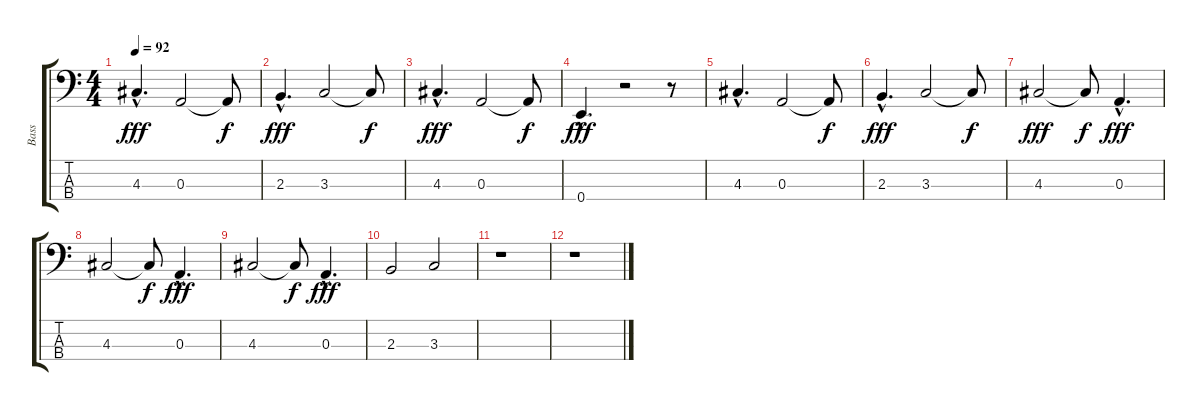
\track ("Bass" "Bass") {instrument electricbassfinger}
\staff {score tabs}
\tuning (G2 D2 A1 E1) {hide}
\ts (4 4)
\tempo 92
\clef f4
\ks c
4.3{hac}.4{d dy fff} 0.3.2 0.3{t}.8{dy f} |
2.3{hac}.4{d dy fff} 3.3.2 3.3{t}.8{dy f} |
4.3{hac}.4{d dy fff} 0.3.2 0.3{t}.8{dy f} |
0.4{hac}.4{d dy fff} r.2 r.8 |
4.3{hac}.4{d} 0.3.2 0.3{t}.8{dy f} |
2.3{hac}.4{d dy fff} 3.3.2 3.3{t}.8{dy f} |
4.3.2{dy fff} 4.3{t}.8{dy f} 0.3{hac}.4{d dy fff} |
4.3.2 4.3{t}.8{dy f} 0.3{hac}.4{d dy fff} |
4.3.2 4.3{t}.8{dy f} 0.3{hac}.4{d dy fff} |
2.3.2 3.3.2 |
r.1 |
r.1
